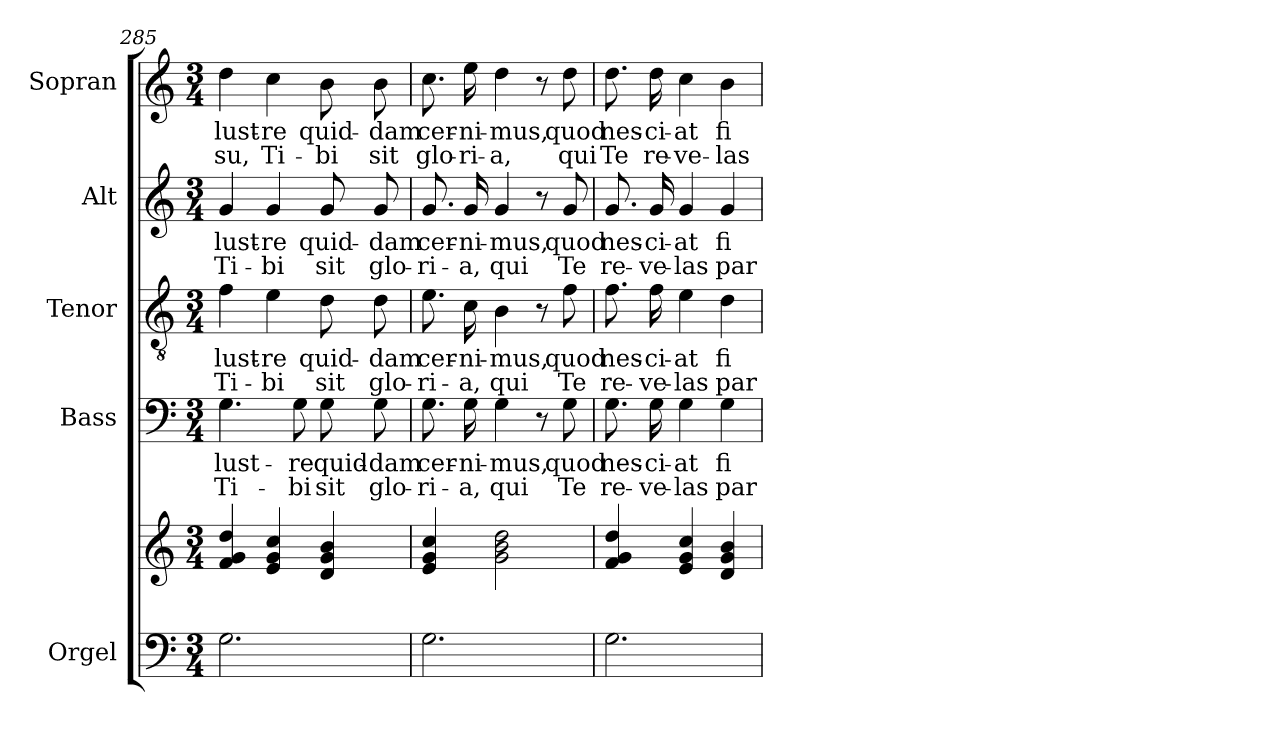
**kern	**kern	**kern	**text	**text	**kern	**text	**text	**kern	**text	**text	**kern	**text	**text
*part5	*part5	*part4	*part4	*part4	*part3	*part3	*part3	*part2	*part2	*part2	*part1	*part1	*part1
*staff6	*staff5	*staff4	*staff4	*staff4	*staff3	*staff3	*staff3	*staff2	*staff2	*staff2	*staff1	*staff1	*staff1
*I"Orgel	*	*I"Bass	*	*	*I"Tenor	*	*	*I"Alt	*	*	*I"Sopran	*	*
*I'Org.	*	*I'B.	*	*	*I'T.	*	*	*I'A.	*	*	*I'S.	*	*
!!LO:LB:g=z
*clefF4	*clefG2	*clefF4	*	*	*clefGv2	*	*	*clefG2	*	*	*clefG2	*	*
*k[]	*k[]	*k[]	*	*	*k[]	*	*	*k[]	*	*	*k[]	*	*
*C:	*C:	*C:	*	*	*C:	*	*	*C:	*	*	*C:	*	*
*M3/4	*M3/4	*M3/4	*	*	*M3/4	*	*	*M3/4	*	*	*M3/4	*	*
=285	=285	=285	=285	=285	=285	=285	=285	=285	=285	=285	=285	=285	=285
!	!	!	!LO:LY:b	!LO:LY:b	!	!LO:LY:b	!LO:LY:b	!	!LO:LY:b	!LO:LY:b	!	!LO:LY:b	!LO:LY:b
2.G\	4f/ 4g/ 4dd/	4.G\	-lust-	Ti-	4f\	-lust-	Ti-	4g/	-lust-	Ti-	4dd\	-lust-	-su,
!	!	!	!	!	!	!LO:LY:b	!LO:LY:b	!	!LO:LY:b	!LO:LY:b	!	!LO:LY:b	!LO:LY:b
.	4e/ 4g/ 4cc/	.	.	.	4e\	-re	-bi	4g/	-re	-bi	4cc\	-re	Ti-
!	!	!	!LO:LY:b	!LO:LY:b	!	!	!	!	!	!	!	!	!
.	.	8G\	-re	-bi	.	.	.	.	.	.	.	.	.
!	!	!	!LO:LY:b	!LO:LY:b	!	!LO:LY:b	!LO:LY:b	!	!LO:LY:b	!LO:LY:b	!	!LO:LY:b	!LO:LY:b
.	4d/ 4g/ 4b/	8G\	quid-	sit	8d\	quid-	sit	8g/	quid-	sit	8b\	quid-	-bi
!	!	!	!LO:LY:b	!LO:LY:b	!	!LO:LY:b	!LO:LY:b	!	!LO:LY:b	!LO:LY:b	!	!LO:LY:b	!LO:LY:b
.	.	8G\	-dam	glo-	8d\	-dam	glo-	8g/	-dam	glo-	8b\	-dam	sit
=286	=286	=286	=286	=286	=286	=286	=286	=286	=286	=286	=286	=286	=286
!	!	!	!LO:LY:b	!LO:LY:b	!	!LO:LY:b	!LO:LY:b	!	!LO:LY:b	!LO:LY:b	!	!LO:LY:b	!LO:LY:b
2.G\	4e/ 4g/ 4cc/	8.G\	cer-	-ri-	8.e\	cer-	-ri-	8.g/	cer-	-ri-	8.cc\	cer-	glo-
!	!	!	!LO:LY:b	!LO:LY:b	!	!LO:LY:b	!LO:LY:b	!	!LO:LY:b	!LO:LY:b	!	!LO:LY:b	!LO:LY:b
.	.	16G\	-ni-	-a,	16c\	-ni-	-a,	16g/	-ni-	-a,	16ee\	-ni-	-ri-
!	!	!	!LO:LY:b	!LO:LY:b	!	!LO:LY:b	!LO:LY:b	!	!LO:LY:b	!LO:LY:b	!	!LO:LY:b	!LO:LY:b
.	2g\ 2b\ 2dd\	4G\	-mus,	qui	4B\	-mus,	qui	4g/	-mus,	qui	4dd\	-mus,	-a,
.	.	8r	.	.	8r	.	.	8r	.	.	8r	.	.
!	!	!	!LO:LY:b	!LO:LY:b	!	!LO:LY:b	!LO:LY:b	!	!LO:LY:b	!LO:LY:b	!	!LO:LY:b	!LO:LY:b
.	.	8G\	quod	Te	8f\	quod	Te	8g/	quod	Te	8dd\	quod	qui
=287	=287	=287	=287	=287	=287	=287	=287	=287	=287	=287	=287	=287	=287
!	!	!	!LO:LY:b	!LO:LY:b	!	!LO:LY:b	!LO:LY:b	!	!LO:LY:b	!LO:LY:b	!	!LO:LY:b	!LO:LY:b
2.G\	4f/ 4g/ 4dd/	8.G\	nes-	re-	8.f\	nes-	re-	8.g/	nes-	re-	8.dd\	nes-	Te
!	!	!	!LO:LY:b	!LO:LY:b	!	!LO:LY:b	!LO:LY:b	!	!LO:LY:b	!LO:LY:b	!	!LO:LY:b	!LO:LY:b
.	.	16G\	-ci-	-ve-	16f\	-ci-	-ve-	16g/	-ci-	-ve-	16dd\	-ci-	re-
!	!	!	!LO:LY:b	!LO:LY:b	!	!LO:LY:b	!LO:LY:b	!	!LO:LY:b	!LO:LY:b	!	!LO:LY:b	!LO:LY:b
.	4e/ 4g/ 4cc/	4G\	-at	-las	4e\	-at	-las	4g/	-at	-las	4cc\	-at	-ve-
!	!	!	!LO:LY:b	!LO:LY:b	!	!LO:LY:b	!LO:LY:b	!	!LO:LY:b	!LO:LY:b	!	!LO:LY:b	!LO:LY:b
.	4d/ 4g/ 4b/	4G\	fi-	par-	4d\	fi-	par-	4g/	fi-	par-	4b\	fi-	-las
=	=	=	=	=	=	=	=	=	=	=	=	=	=
*-	*-	*-	*-	*-	*-	*-	*-	*-	*-	*-	*-	*-	*-
